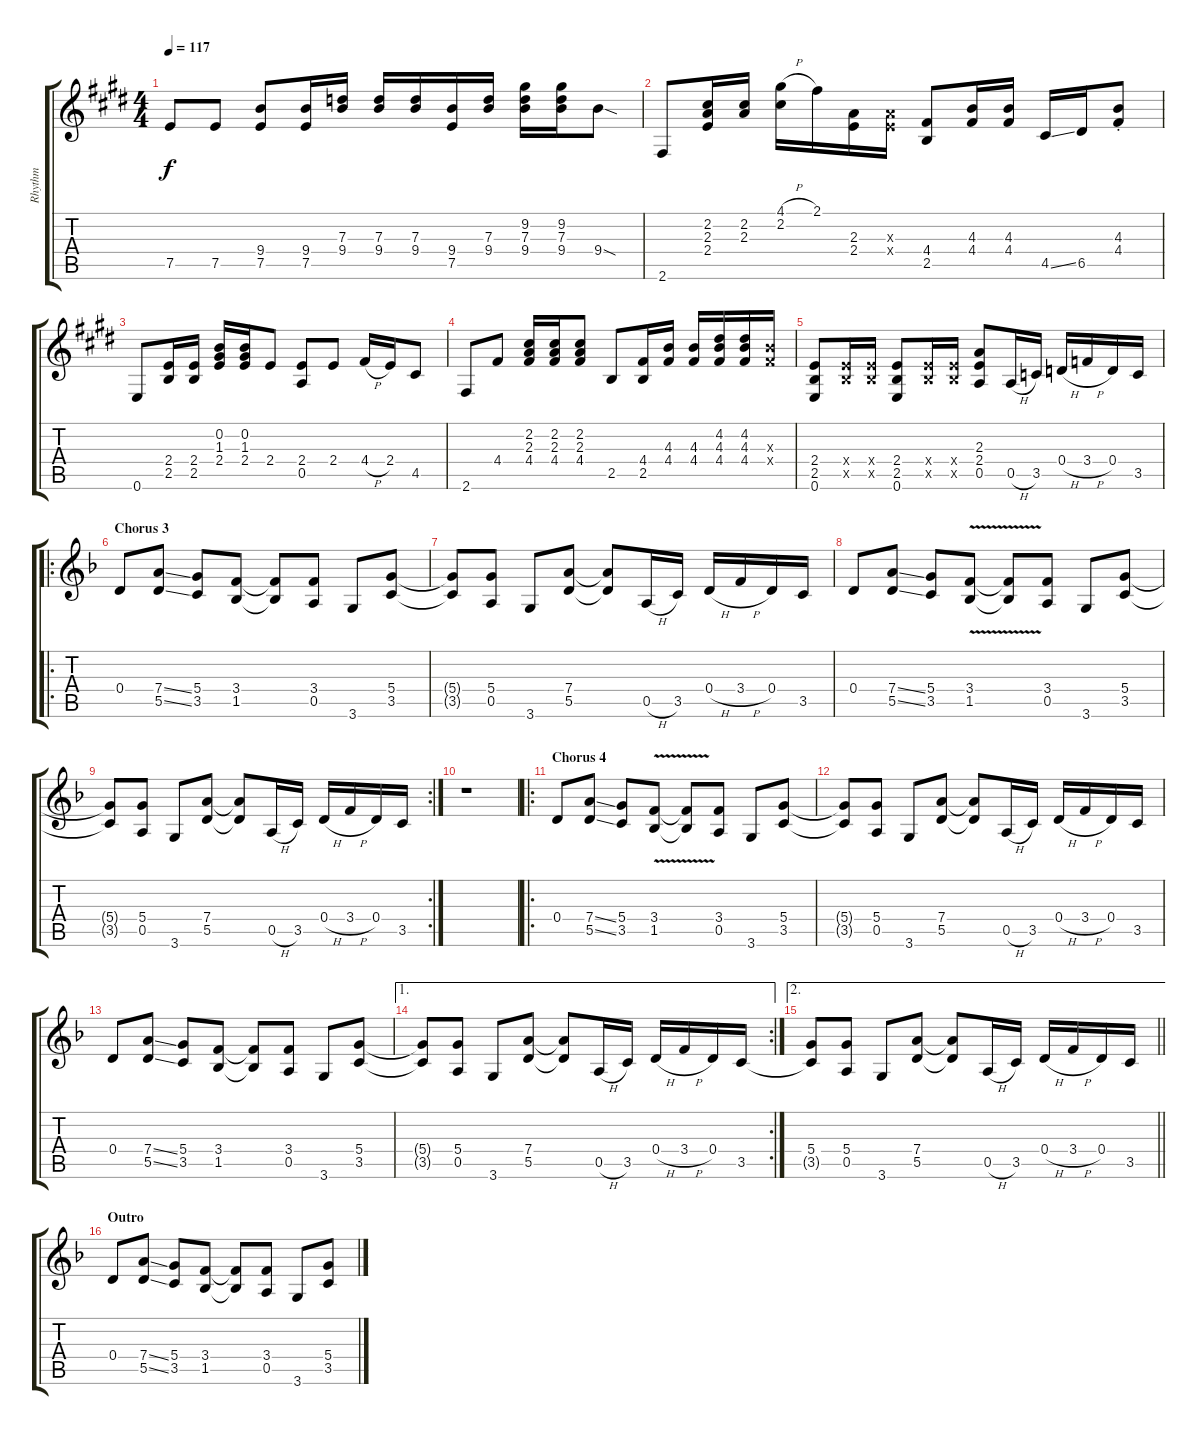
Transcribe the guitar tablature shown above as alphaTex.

\track ("Rhythm" "Rhythm") {instrument overdrivenguitar}
\staff {score tabs}
\tuning (E4 B3 G3 D3 A2 E2) {hide}
\ts (4 4)
\tempo 117
\clef g2
\ks e
7.5.8{dy f} 7.5.8 (9.4 7.5).8 (9.4 7.5).16 (7.3 9.4).16 (7.3 9.4).16 (7.3 9.4).16 (9.4 7.5).16 (7.3 9.4).16 (9.2 7.3 9.4).16 (9.2 7.3 9.4).16 9.4{sod}.8 |
2.6.8 (2.2 2.3 2.4).16 (2.2 2.3).16 (4.1{h} 2.2).16 2.1.16 (2.3 2.4).16 (2.3{x} 2.4{x}).16 (4.4 2.5).8 (4.3 4.4).16 (4.3 4.4).16 4.5{ss}.16 6.5.16 (4.3{st} 4.4{st}).8 |
0.6.8 (2.4 2.5).16 (2.4 2.5).16 (0.2 1.3 2.4).16 (0.2 1.3 2.4).16 2.4.8 (2.4 0.5).8 2.4.8 4.4{h}.16 2.4.16 4.5.8 |
2.6.8 4.4.8 (2.2 2.3 4.4).16 (2.2 2.3 4.4).16 (2.2 2.3 4.4).8 2.5.8 (4.4 2.5).16 (4.3 4.4).16 (4.3 4.4).16 (4.2 4.3 4.4).16 (4.2 4.3 4.4).16 (4.3{x} 4.4{x}).16 |
(2.4 2.5 0.6).8 (2.4{x} 2.5{x}).16 (2.4{x} 2.5{x}).16 (2.4 2.5 0.6).8 (2.4{x} 2.5{x}).16 (2.4{x} 2.5{x}).16 (2.3 2.4 0.5).8 0.5{h}.16 3.5.16 0.4{h}.16 3.4{h}.16 0.4.16 3.5.16 |
\ro
\section ("" "Chorus 3")
\ks f
0.4.8 (7.4{ss} 5.5{ss}).8 (5.4 3.5).8 (3.4 1.5).8 (3.4{t} 1.5{t}).8 (3.4 0.5).8 3.6.8 (5.4 3.5).8 |
(5.4{t} 3.5{t}).8 (5.4 0.5).8 3.6.8 (7.4 5.5).8 (7.4{t} 5.5{t}).8 0.5{h}.16 3.5.16 0.4{h}.16 3.4{h}.16 0.4.16 3.5.16 |
0.4.8 (7.4{ss} 5.5{ss}).8 (5.4 3.5).8 (3.4{v} 1.5{v}).8 (3.4{t} 1.5{t}).8 (3.4 0.5).8 3.6.8 (5.4 3.5).8 |
\rc 2
(5.4{t} 3.5{t}).8 (5.4 0.5).8 3.6.8 (7.4 5.5).8 (7.4{t} 5.5{t}).8 0.5{h}.16 3.5.16 0.4{h}.16 3.4{h}.16 0.4.16 3.5.16 |
r.1 |
\ro
\section ("" "Chorus 4")
0.4.8 (7.4{ss} 5.5{ss}).8 (5.4 3.5).8 (3.4{v} 1.5{v}).8 (3.4{t} 1.5{t}).8 (3.4 0.5).8 3.6.8 (5.4 3.5).8 |
(5.4{t} 3.5{t}).8 (5.4 0.5).8 3.6.8 (7.4 5.5).8 (7.4{t} 5.5{t}).8 0.5{h}.16 3.5.16 0.4{h}.16 3.4{h}.16 0.4.16 3.5.16 |
0.4.8 (7.4{ss} 5.5{ss}).8 (5.4 3.5).8 (3.4 1.5).8 (3.4{t} 1.5{t}).8 (3.4 0.5).8 3.6.8 (5.4 3.5).8 |
\ae 1
\rc 2
(5.4{t} 3.5{t}).8 (5.4 0.5).8 3.6.8 (7.4 5.5).8 (7.4{t} 5.5{t}).8 0.5{h}.16 3.5.16 0.4{h}.16 3.4{h}.16 0.4.16 3.5.16 |
\ae 2
\barLineRight lightlight
(5.4 3.5{t}).8 (5.4 0.5).8 3.6.8 (7.4 5.5).8 (7.4{t} 5.5{t}).8 0.5{h}.16 3.5.16 0.4{h}.16 3.4{h}.16 0.4.16 3.5.16 |
\section ("" "Outro")
0.4.8 (7.4{ss} 5.5{ss}).8 (5.4 3.5).8 (3.4 1.5).8 (3.4{t} 1.5{t}).8 (3.4 0.5).8 3.6.8 (5.4 3.5).8
